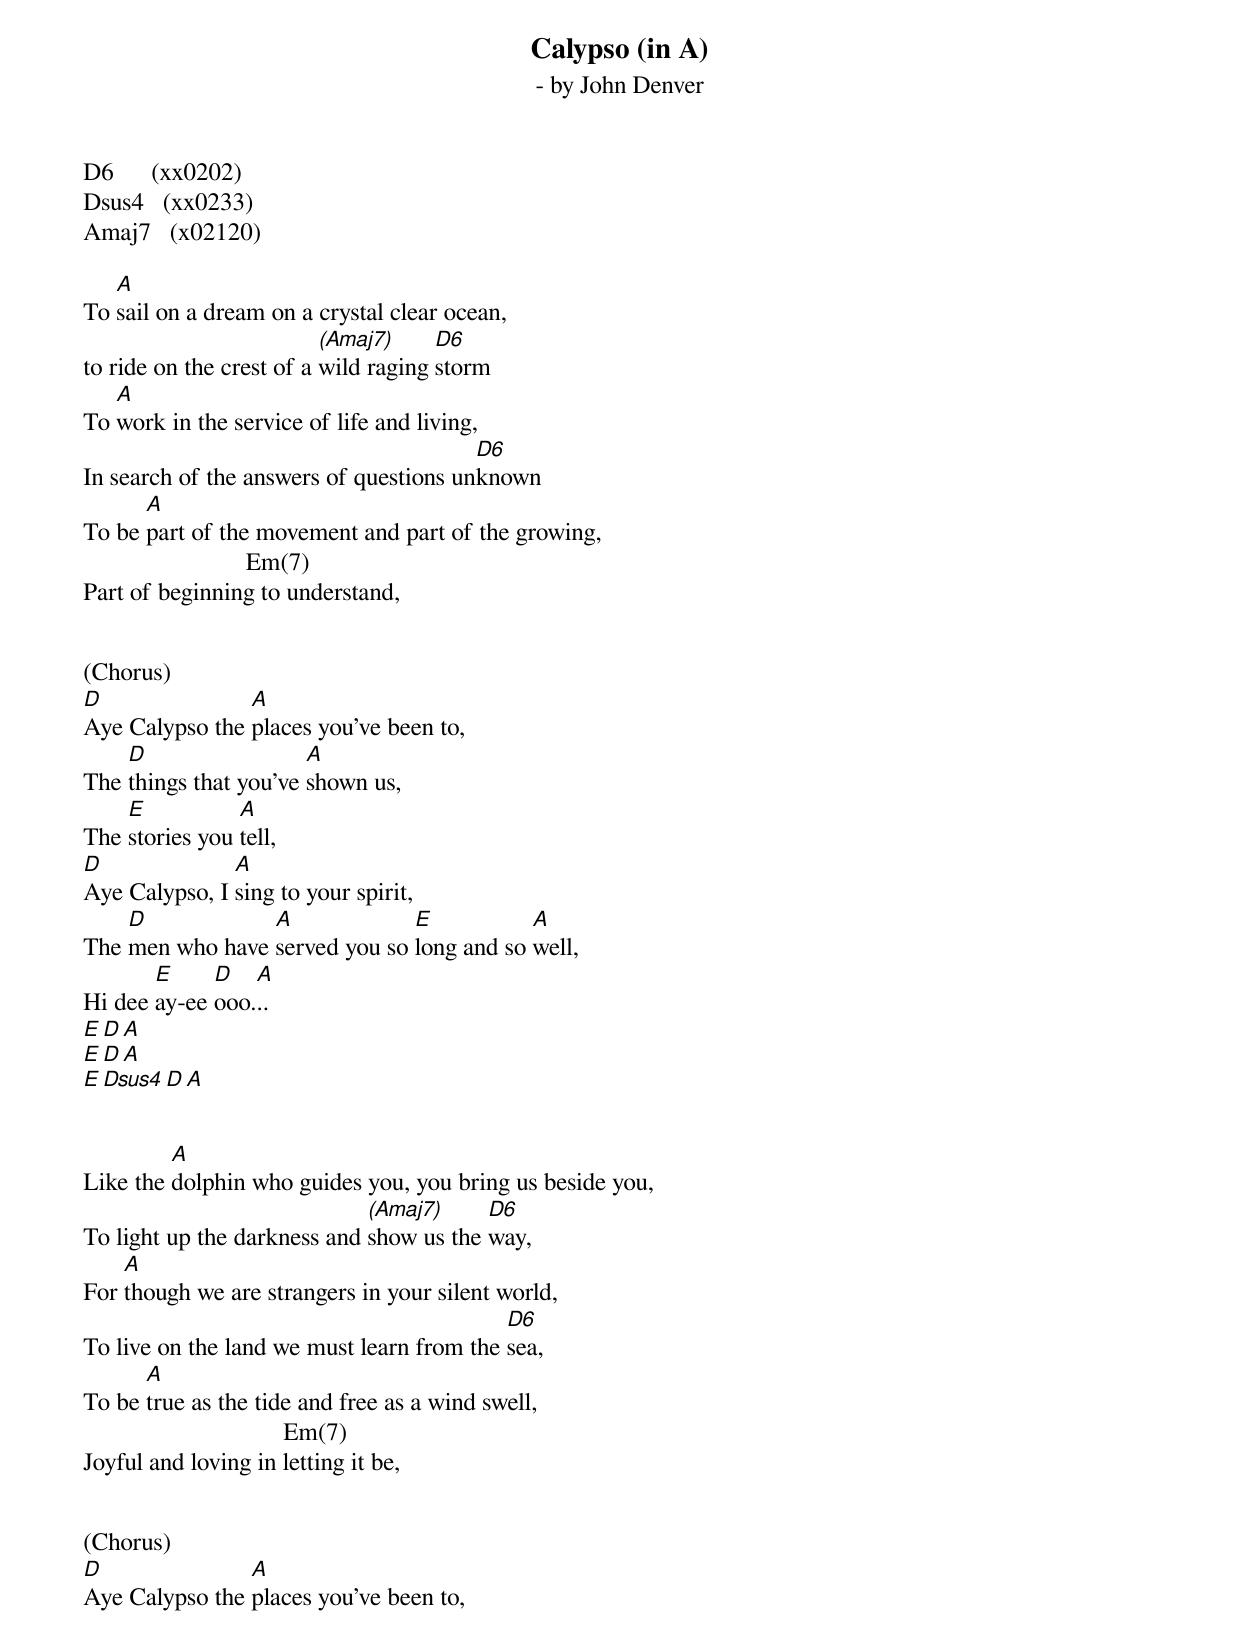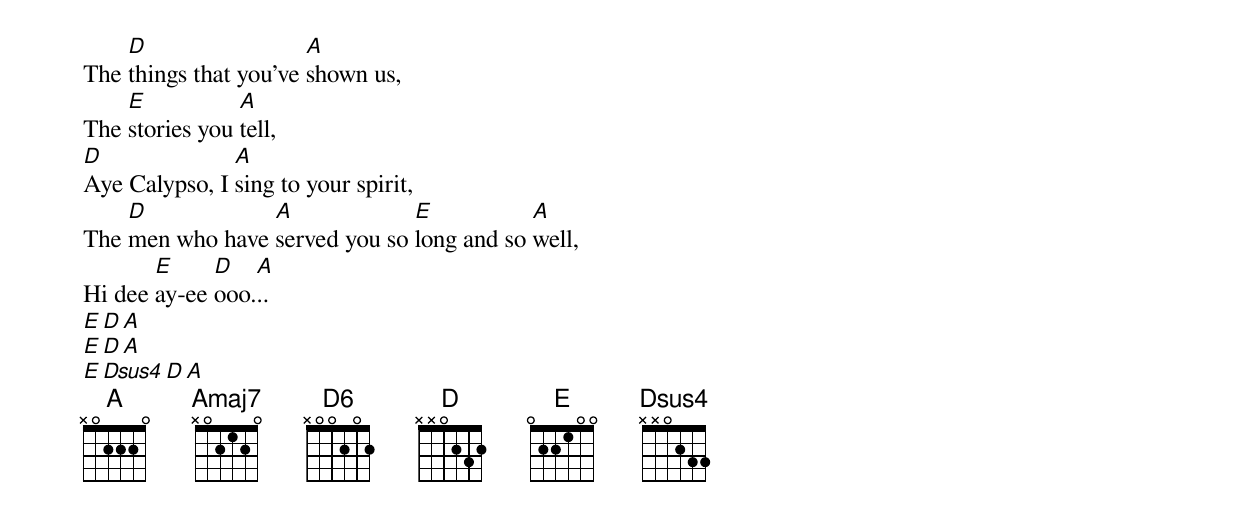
Calypso (in A)
 - by John Denver

D6      (xx0202)
Dsus4   (xx0233)
Amaj7   (x02120)

   A
To sail on a dream on a crystal clear ocean,
                          (Amaj7)     D6
to ride on the crest of a wild raging storm
   A
To work in the service of life and living,
                                        D6
In search of the answers of questions unknown
      A
To be part of the movement and part of the growing,
                          Em(7)
Part of beginning to understand,


(Chorus)
D               A
Aye Calypso the places you've been to,
    D                  A
The things that you've shown us,
    E           A
The stories you tell,
D              A
Aye Calypso, I sing to your spirit,
    D            A             E           A
The men who have served you so long and so well,
       E     D   A
Hi dee ay-ee ooo...
E  D  A
E  D  A
E  Dsus4  D  A


         A
Like the dolphin who guides you, you bring us beside you,
                             (Amaj7)     D6
To light up the darkness and show us the way,
    A
For though we are strangers in your silent world,
                                           D6
To live on the land we must learn from the sea,
      A
To be true as the tide and free as a wind swell,
                                Em(7)
Joyful and loving in letting it be,


(Chorus)
D               A
Aye Calypso the places you've been to,
    D                  A
The things that you've shown us,
    E           A
The stories you tell,
D              A
Aye Calypso, I sing to your spirit,
    D            A             E           A
The men who have served you so long and so well,
       E     D   A
Hi dee ay-ee ooo...
E  D  A
E  D  A
E  Dsus4  D  A
